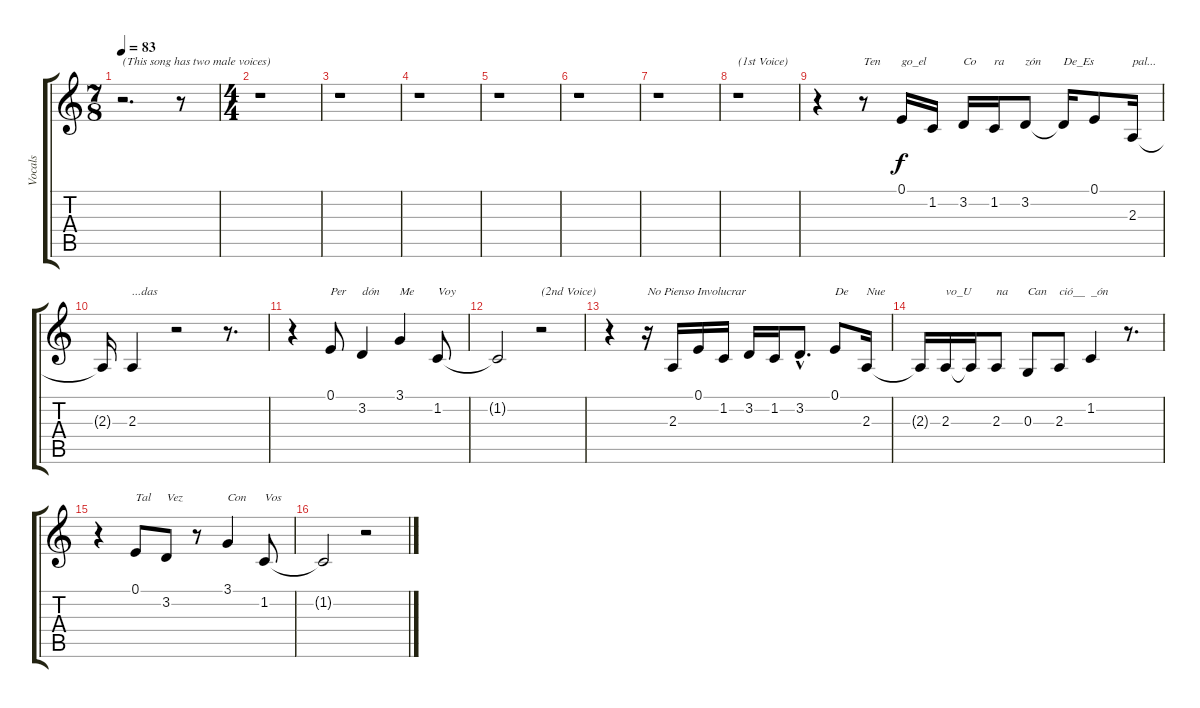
\track ("Vocals" "Vocals") {instrument oboe}
\staff {score tabs}
\tuning (E4 B3 G3 D3 A2 E2) {hide}
\ts (7 8)
\tempo 83
\clef g2
\ks c
r.2{d txt "(This song has two male voices)" dy f instrument oboe} r.8 |
\ts (4 4)
r.1 |
r.1 |
r.1 |
r.1 |
r.1 |
r.1 |
r.1{txt "(1st Voice)"} |
r.4 r.8{txt "Ten"} 0.1.16{txt "go_el"} 1.2.16 3.2.16{txt "Co"} 1.2.16{txt "ra"} 3.2.8{txt "zón"} 3.2{t}.16{txt "De_Es"} 0.1.8 2.3.16{txt "pal..."} |
2.3{t}.16 2.3.4{txt "...das"} r.2 r.8{d} |
r.4 0.1.8{txt "Per"} 3.2.4{txt "dón"} 3.1.4{txt "Me"} 1.2.8{txt "Voy"} |
1.2{t}.2 r.2{txt "(2nd Voice)"} |
r.4 r.16{txt "No Pienso Involucrar"} 2.3.16 0.1.16 1.2.16 3.2.16 1.2.16 3.2{hac}.8{d} 0.1.8{txt "De"} 2.3.16{txt "Nue"} |
2.3{t}.16 2.3.16{txt "vo_U"} 2.3{t}.16 2.3.8{txt "na"} 0.3.8{txt "Can"} 2.3.8{txt "ció__"} 1.2.4{txt "_ón"} r.8{d} |
r.4 0.1.8{txt "Tal"} 3.2.8{txt "Vez"} r.8 3.1.4{txt "Con"} 1.2.8{txt "Vos"} |
1.2{t}.2 r.2
